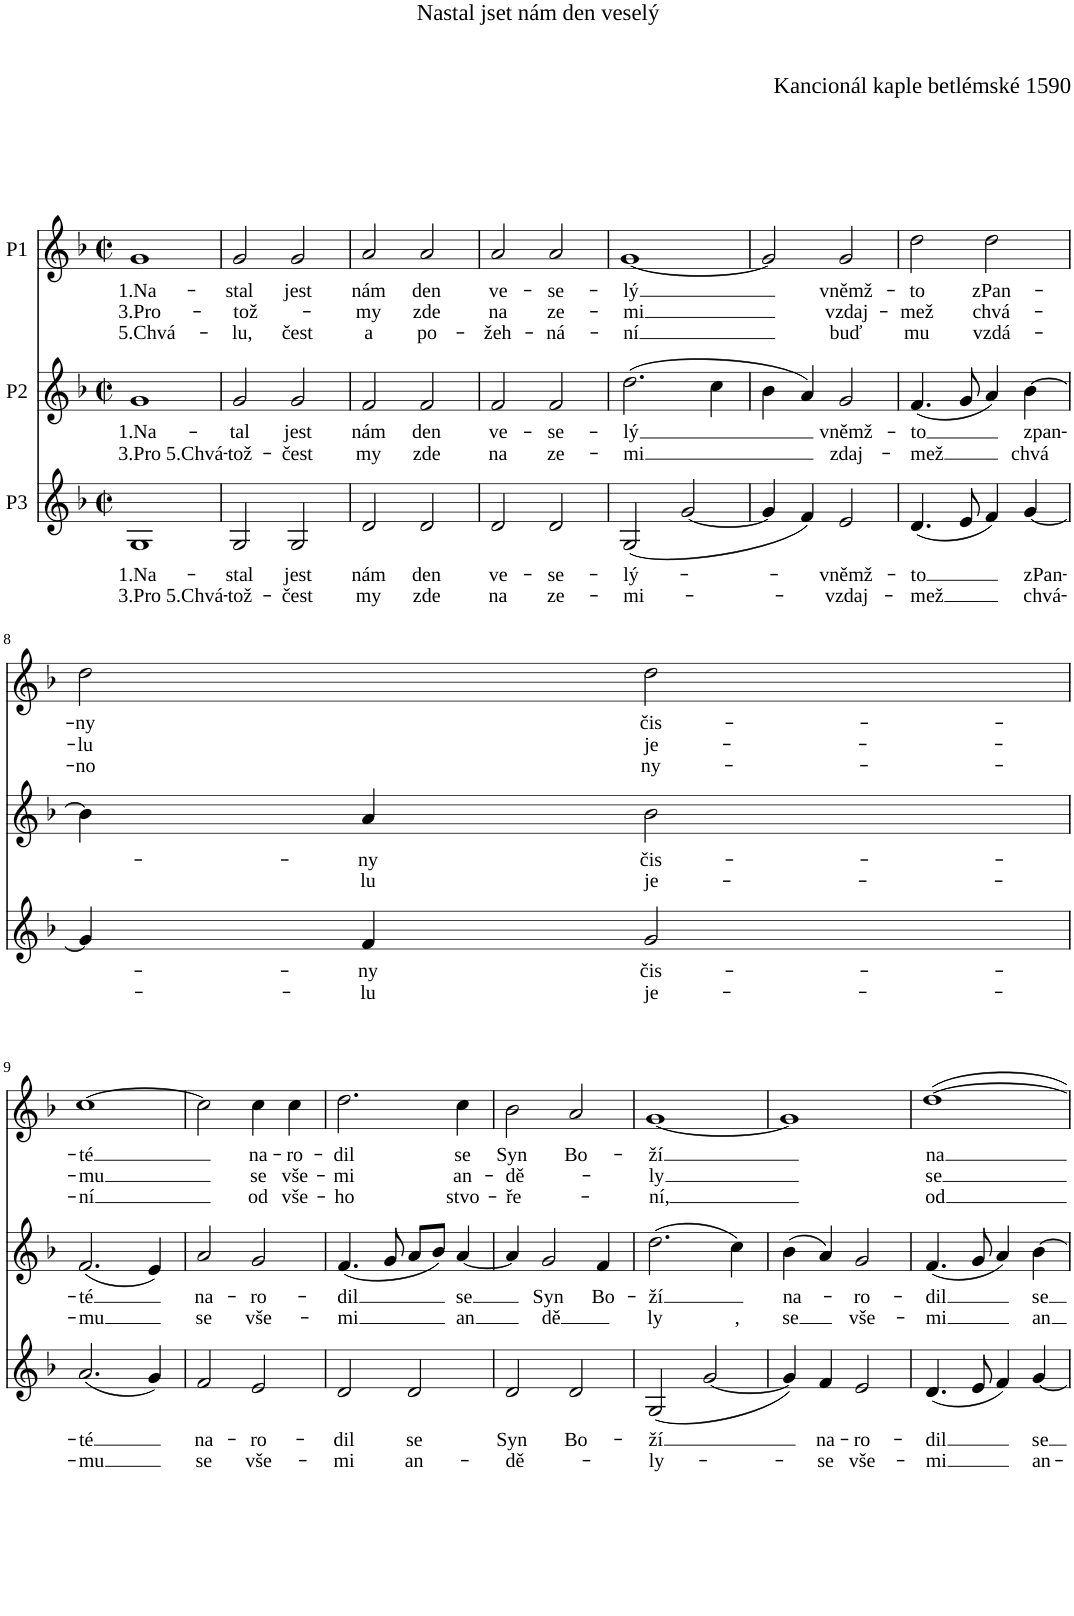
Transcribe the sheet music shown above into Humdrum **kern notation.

**kern	**text	**text	**kern	**text	**text	**kern	**text	**text	**text
*part3	*part3	*part3	*part2	*part2	*part2	*part1	*part1	*part1	*part1
*staff3	*staff3	*staff3	*staff2	*staff2	*staff2	*staff1	*staff1	*staff1	*staff1
*I"P3	*	*	*I"P2	*	*	*I"P1	*	*	*
*clefG2	*	*	*clefG2	*	*	*clefG2	*	*	*
*k[b-]	*	*	*k[b-]	*	*	*k[b-]	*	*	*
*F:	*	*	*F:	*	*	*F:	*	*	*
*M2/2	*	*	*M2/2	*	*	*M2/2	*	*	*
*met(c|)	*	*	*met(c|)	*	*	*met(c|)	*	*	*
=1	=1	=1	=1	=1	=1	=1	=1	=1	=1
!	!LO:LY:b	!LO:LY:b	!	!LO:LY:b	!LO:LY:b	!	!LO:LY:b	!LO:LY:b	!LO:LY:b
1G	1.Na-	3.Pro 5.Chvá-	1g	1.Na-	3.Pro 5.Chvá-	1g	1.Na-	3.Pro-	5.Chvá-
=2	=2	=2	=2	=2	=2	=2	=2	=2	=2
!	!LO:LY:b	!LO:LY:b	!	!LO:LY:b	!LO:LY:b	!	!LO:LY:b	!LO:LY:b	!LO:LY:b
2G/	-stal	-tož-	2g/	-tal	-tož-	2g/	-stal	-tož-	-lu,
!	!LO:LY:b	!LO:LY:b	!	!LO:LY:b	!LO:LY:b	!	!LO:LY:b	!	!LO:LY:b
2G/	jest	čest	2g/	jest	čest	2g/	jest	.	čest
=3	=3	=3	=3	=3	=3	=3	=3	=3	=3
!	!LO:LY:b	!LO:LY:b	!	!LO:LY:b	!LO:LY:b	!	!LO:LY:b	!LO:LY:b	!LO:LY:b
2d/	nám	my	2f/	nám	my	2a/	nám	-my	a
!	!LO:LY:b	!LO:LY:b	!	!LO:LY:b	!LO:LY:b	!	!LO:LY:b	!LO:LY:b	!LO:LY:b
2d/	den	zde	2f/	den	zde	2a/	den	zde	po-
=4	=4	=4	=4	=4	=4	=4	=4	=4	=4
!	!LO:LY:b	!LO:LY:b	!	!LO:LY:b	!LO:LY:b	!	!LO:LY:b	!LO:LY:b	!LO:LY:b
2d/	ve-	-na	2f/	ve-	-na	2a/	ve-	na	-žeh-
!	!LO:LY:b	!LO:LY:b	!	!LO:LY:b	!LO:LY:b	!	!LO:LY:b	!LO:LY:b	!LO:LY:b
2d/	-se-	-ze-	2f/	-se-	-ze-	2a/	-se-	ze-	-ná-
=5	=5	=5	=5	=5	=5	=5	=5	=5	=5
!	!LO:LY:b	!LO:LY:b	!	!LO:LY:b	!LO:LY:b	!	!LO:LY:b	!LO:LY:b	!LO:LY:b
(2G/	-lý-	-mi-	(2.dd\	-lý	-mi	[1g	-lý	-mi	-ní
[2g/	.	.	.	.	.	.	.	.	.
.	.	.	4cc\	.	.	.	.	.	.
=6	=6	=6	=6	=6	=6	=6	=6	=6	=6
4g/]	.	.	4b-\	.	.	2g/]	.	.	.
4f/)	.	.	4a/)	.	.	.	.	.	.
!	!LO:LY:b	!LO:LY:b	!	!LO:LY:b	!LO:LY:b	!	!LO:LY:b	!LO:LY:b	!LO:LY:b
2e/	-vněmž-	vzdaj-	2g/	vněmž-	zdaj-	2g/	vněmž-	vzdaj-	buď
=7	=7	=7	=7	=7	=7	=7	=7	=7	=7
!	!LO:LY:b	!LO:LY:b	!	!LO:LY:b	!LO:LY:b	!	!LO:LY:b	!LO:LY:b	!LO:LY:b
(4.d/	-to	mež	(4.f/	-to	mež	2dd\	-to	-mež	mu
8e/	.	.	8g/	.	.	.	.	.	.
!	!	!	!	!	!	!	!LO:LY:b	!LO:LY:b	!LO:LY:b
4f/)	.	.	4a/)	.	.	2dd\	zPan-	chvá-	vzdá-
!	!LO:LY:b	!LO:LY:b	!	!LO:LY:b	!LO:LY:b	!	!	!	!
[4g/	zPan-	chvá-	[4b-\	zpan-	chvá	.	.	.	.
!!LO:LB:g=z
=8	=8	=8	=8	=8	=8	=8	=8	=8	=8
!	!	!	!	!	!	!	!LO:LY:b	!LO:LY:b	!LO:LY:b
4g/]	.	.	4b-\]	.	.	2dd\	-ny	-lu	-no
!	!LO:LY:b	!LO:LY:b	!	!LO:LY:b	!LO:LY:b	!	!	!	!
4f/	-ny	-lu	4a/	-ny	-lu	.	.	.	.
!	!LO:LY:b	!LO:LY:b	!	!LO:LY:b	!LO:LY:b	!	!LO:LY:b	!LO:LY:b	!LO:LY:b
2g/	čis-	je-	2b-\	čis-	je-	2dd\	čis-	je-	ny-
!!LO:LB:g=z
=9	=9	=9	=9	=9	=9	=9	=9	=9	=9
!	!LO:LY:b	!LO:LY:b	!	!LO:LY:b	!LO:LY:b	!	!LO:LY:b	!LO:LY:b	!LO:LY:b
(2.a/	-té	-mu	(2.f/	-té	-mu	[1cc	-té	-mu	-ní
4g/)	.	.	4e/)	.	.	.	.	.	.
=10	=10	=10	=10	=10	=10	=10	=10	=10	=10
!	!LO:LY:b	!LO:LY:b	!	!LO:LY:b	!LO:LY:b	!	!	!	!
2f/	na-	se	2a/	na-	se	2cc\]	.	.	.
!	!LO:LY:b	!LO:LY:b	!	!LO:LY:b	!LO:LY:b	!	!LO:LY:b	!LO:LY:b	!LO:LY:b
2e/	-ro-	vše-	2g/	-ro-	vše-	4cc\	na-	se	od
!	!	!	!	!	!	!	!LO:LY:b	!LO:LY:b	!LO:LY:b
.	.	.	.	.	.	4cc\	-ro-	vše-	vše-
=11	=11	=11	=11	=11	=11	=11	=11	=11	=11
!	!LO:LY:b	!LO:LY:b	!	!LO:LY:b	!LO:LY:b	!	!LO:LY:b	!LO:LY:b	!LO:LY:b
2d/	-dil	-mi	(4.f/	-dil	-mi	2.dd\	-dil	-mi	-ho
.	.	.	8g/	.	.	.	.	.	.
!	!LO:LY:b	!LO:LY:b	!	!	!	!	!	!	!
2d/	se	an-	8a/L	.	.	.	.	.	.
.	.	.	8b-/J)	.	.	.	.	.	.
!	!	!	!	!LO:LY:b	!LO:LY:b	!	!LO:LY:b	!LO:LY:b	!LO:LY:b
.	.	.	[4a/	se	an	4cc\	se	an-	stvo-
=12	=12	=12	=12	=12	=12	=12	=12	=12	=12
!	!LO:LY:b	!LO:LY:b	!	!	!	!	!LO:LY:b	!LO:LY:b	!LO:LY:b
2d/	Syn	-dě-	4a/]	.	.	2b-\	Syn	-dě-	-ře-
!	!	!	!	!LO:LY:b	!LO:LY:b	!	!	!	!
.	.	.	2g/	Syn	-dě	.	.	.	.
!	!LO:LY:b	!	!	!	!	!	!LO:LY:b	!	!
2d/	Bo-	.	.	.	.	2a/	Bo-	.	.
!	!	!	!	!LO:LY:b	!	!	!	!	!
.	.	.	4f/	Bo-	.	.	.	.	.
=13	=13	=13	=13	=13	=13	=13	=13	=13	=13
!	!LO:LY:b	!LO:LY:b	!	!LO:LY:b	!LO:LY:b	!	!LO:LY:b	!LO:LY:b	!LO:LY:b
(2G/	-ží	ly-	(2.dd\	-ží	-ly	[1g	-ží	-ly	-ní,
[2g/	.	.	.	.	.	.	.	.	.
!	!	!	!	!	!LO:LY:b	!	!	!	!
.	.	.	4cc\)	.	,	.	.	.	.
=14	=14	=14	=14	=14	=14	=14	=14	=14	=14
!	!	!	!	!LO:LY:b	!LO:LY:b	!	!	!	!
4g/])	.	.	(4b-\	na-	se	1g]	.	.	.
!	!LO:LY:b	!LO:LY:b	!	!	!	!	!	!	!
4f/	na-	se	4a/)	.	.	.	.	.	.
!	!LO:LY:b	!LO:LY:b	!	!LO:LY:b	!LO:LY:b	!	!	!	!
2e/	-ro-	vše-	2g/	-ro-	vše-	.	.	.	.
=15	=15	=15	=15	=15	=15	=15	=15	=15	=15
!	!LO:LY:b	!LO:LY:b	!	!LO:LY:b	!LO:LY:b	!	!LO:LY:b	!LO:LY:b	!LO:LY:b
(4.d/	-dil	-mi	(4.f/	-dil	-mi	[1dd	na	se	od
8e/	.	.	8g/	.	.	.	.	.	.
4f/)	.	.	4a/)	.	.	.	.	.	.
!	!LO:LY:b	!LO:LY:b	!	!LO:LY:b	!LO:LY:b	!	!	!	!
[4g/	se	an-	[4b-\	se	an	.	.	.	.
=	=	=	=	=	=	=	=	=	=
*-	*-	*-	*-	*-	*-	*-	*-	*-	*-
